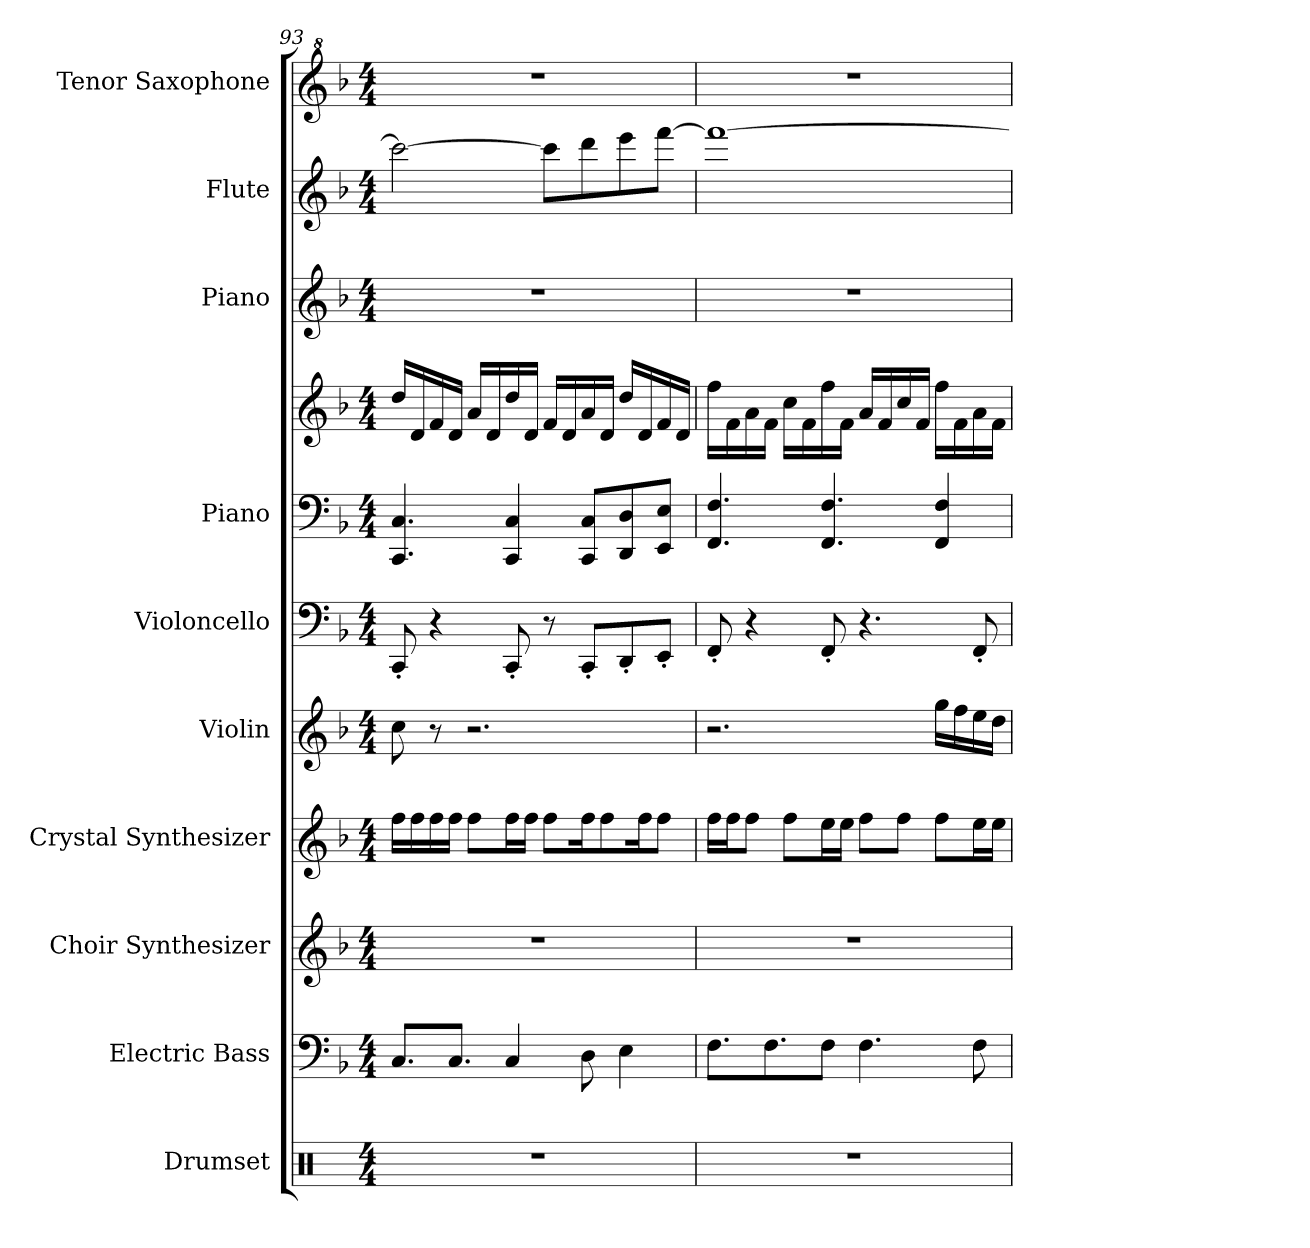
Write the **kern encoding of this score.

**kern	**kern	**kern	**kern	**kern	**kern	**kern	**kern	**kern	**kern	**kern
*part10	*part9	*part8	*part7	*part6	*part5	*part4	*part4	*part3	*part2	*part1
*staff11	*staff10	*staff9	*staff8	*staff7	*staff6	*staff5	*staff4	*staff3	*staff2	*staff1
*I"Drumset	*I"Electric Bass	*I"Choir Synthesizer	*I"Crystal Synthesizer	*I"Violin	*I"Violoncello	*I"Piano	*	*I"Piano	*I"Flute	*I"Tenor Saxophone
*I'D. Set	*I'El. B.	*I'Synth.	*I'Synth.	*I'Vln.	*I'Vc.	*I'Pno.	*	*I'Pno.	*I'Fl.	*I'T. Sax.
!!LO:PB:g=z
*clefX	*clefF4	*clefG2	*clefG2	*clefG2	*clefF4	*clefF4	*clefG2	*clefG2	*clefG2	*clefG^2
*	*ITrd7c12	*	*	*	*	*	*	*	*	*ITrd8c14
*k[]	*k[b-]	*k[b-]	*k[b-]	*k[b-]	*k[b-]	*k[b-]	*k[b-]	*k[b-]	*k[b-]	*k[b-]
*M4/4	*M4/4	*M4/4	*M4/4	*M4/4	*M4/4	*M4/4	*M4/4	*M4/4	*M4/4	*M4/4
=93	=93	=93	=93	=93	=93	=93	=93	=93	=93	=93
1r	8.CC/L	1r	16ff\LL	8cc\	8CC'/	4.CC/ 4.C/	16dd/LL	1r	2ccc\_	1r
.	.	.	16ff\	.	.	.	16d/	.	.	.
.	.	.	16ff\	8r	4r	.	16f/	.	.	.
.	8.CC/J	.	16ff\JJ	.	.	.	16d/JJ	.	.	.
.	.	.	8ff\L	2.r	.	.	16a/LL	.	.	.
.	.	.	.	.	.	.	16d/	.	.	.
.	4CC/	.	16ff\L	.	8CC'/	4CC/ 4C/	16dd/	.	.	.
.	.	.	16ff\JJ	.	.	.	16d/JJ	.	.	.
.	.	.	8ff\L	.	8r	.	16f/LL	.	8ccc\L]	.
.	.	.	.	.	.	.	16d/	.	.	.
.	8DD\	.	16ff\K	.	8CC'/L	8CC/ 8C/L	16a/	.	8ddd\	.
.	.	.	8ff\	.	.	.	16d/JJ	.	.	.
.	4EE\	.	.	.	8DD'/	8DD/ 8D/	16dd/LL	.	8eee\	.
.	.	.	16ff\K	.	.	.	16d/	.	.	.
.	.	.	8ff\J	.	8EE'/J	8EE/ 8E/J	16f/	.	[8fff\J	.
.	.	.	.	.	.	.	16d/JJ	.	.	.
=94	=94	=94	=94	=94	=94	=94	=94	=94	=94	=94
1r	8.FF\L	1r	16ff\LL	2.r	8FF'/	4.FF/ 4.F/	16ff\LL	1r	1fff_	1r
.	.	.	16ff\J	.	.	.	16f\	.	.	.
.	.	.	8ff\J	.	4r	.	16a\	.	.	.
.	8.FF\	.	.	.	.	.	16f\JJ	.	.	.
.	.	.	8ff\L	.	.	.	16cc\LL	.	.	.
.	.	.	.	.	.	.	16f\	.	.	.
.	8FF\J	.	16ee\L	.	8FF'/	4.FF/ 4.F/	16ff\	.	.	.
.	.	.	16ee\JJ	.	.	.	16f\JJ	.	.	.
.	4.FF\	.	8ff\L	.	4.r	.	16a/LL	.	.	.
.	.	.	.	.	.	.	16f/	.	.	.
.	.	.	8ff\J	.	.	.	16cc/	.	.	.
.	.	.	.	.	.	.	16f/JJ	.	.	.
.	.	.	8ff\L	16gg\LL	.	4FF/ 4F/	16ff\LL	.	.	.
.	.	.	.	16ff\	.	.	16f\	.	.	.
.	8FF\	.	16ee\L	16ee\	8FF'/	.	16a\	.	.	.
.	.	.	16ee\JJ	16dd\JJ	.	.	16f\JJ	.	.	.
=	=	=	=	=	=	=	=	=	=	=
*-	*-	*-	*-	*-	*-	*-	*-	*-	*-	*-
